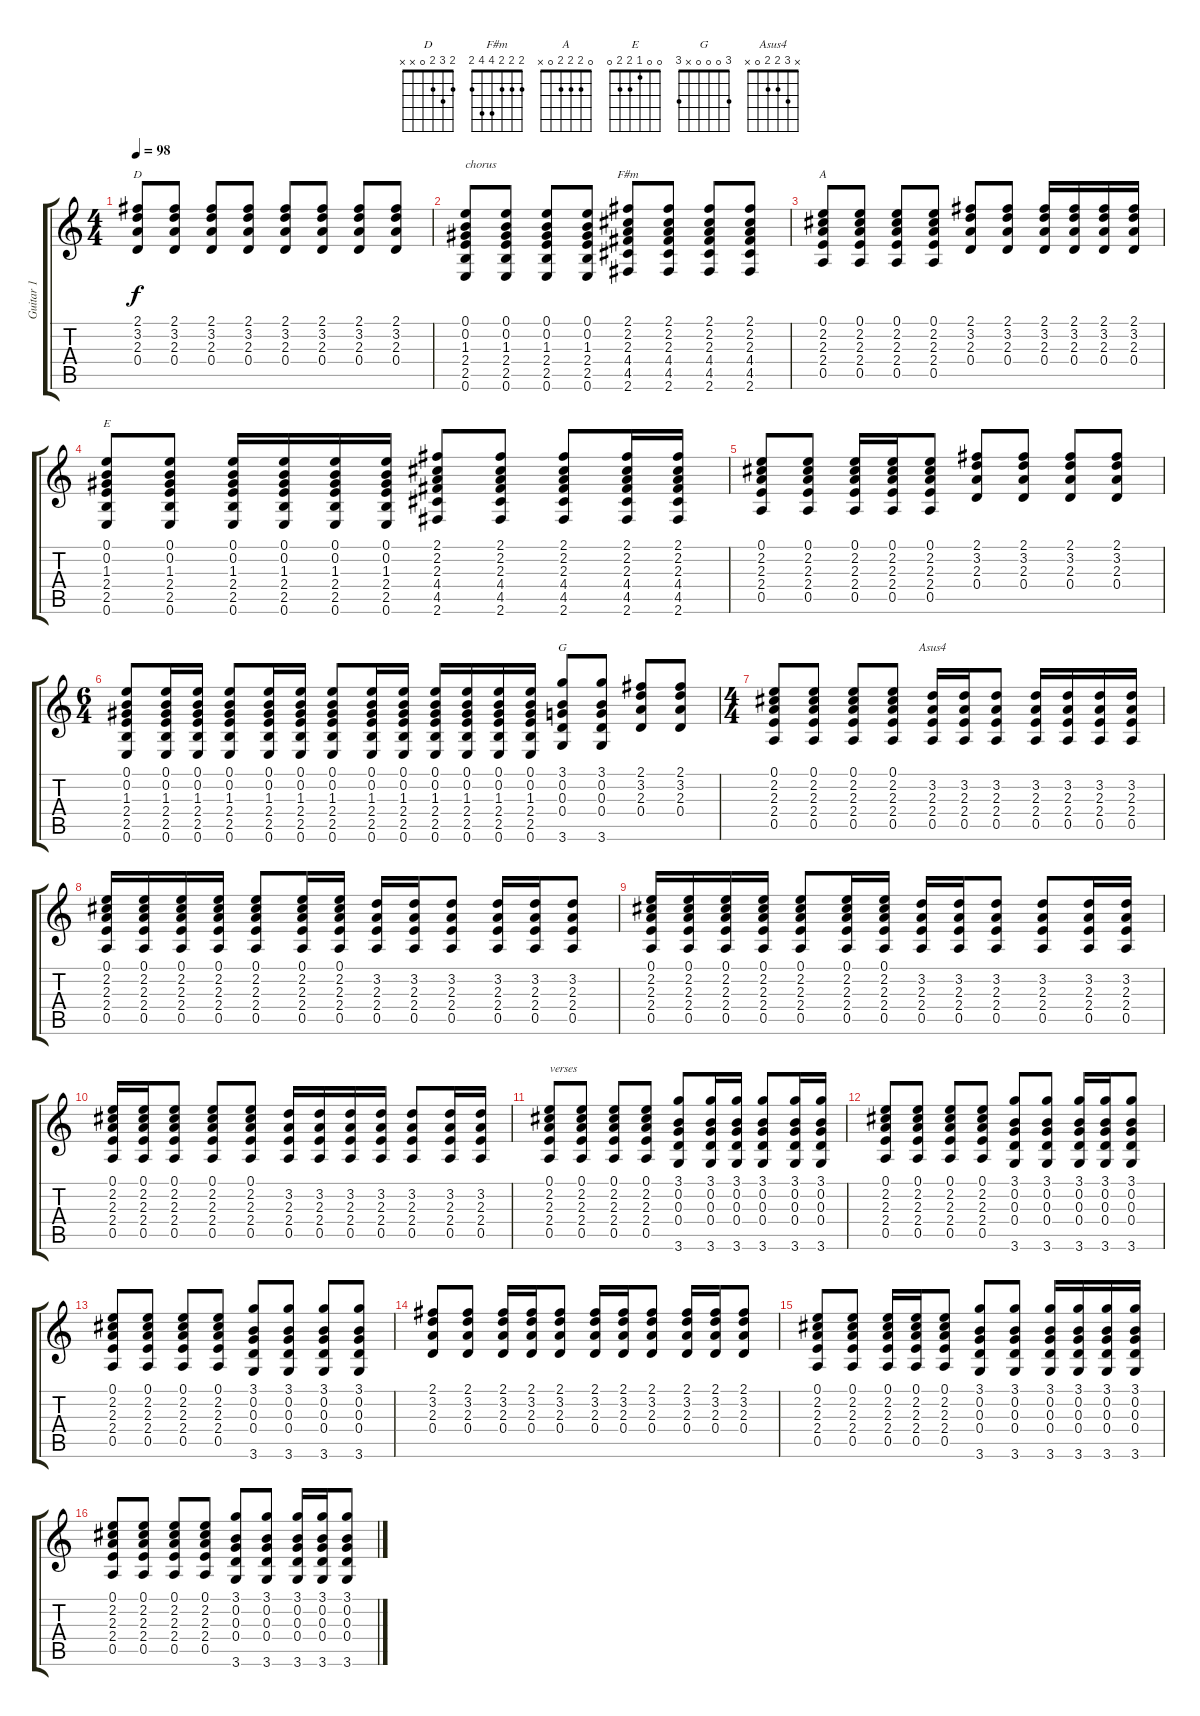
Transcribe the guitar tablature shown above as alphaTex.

\track ("Guitar 1" "Guitar 1") {instrument acousticguitarsteel}
\staff {score tabs}
\tuning (E4 B3 G3 D3 A2 E2) {hide}
\chord ("D" 2 3 2 0 x x)
\chord ("F#m" 2 2 2 4 4 2)
\chord ("A" 0 2 2 2 0 x)
\chord ("E" 0 0 1 2 2 0)
\chord ("G" 3 0 0 0 x 3)
\chord ("Asus4" x 3 2 2 0 x)
\ts (4 4)
\tempo 98
\clef g2
\ks c
(2.1 3.2 2.3 0.4).8{ch "D" dy f} (2.1 3.2 2.3 0.4).8 (2.1 3.2 2.3 0.4).8 (2.1 3.2 2.3 0.4).8 (2.1 3.2 2.3 0.4).8 (2.1 3.2 2.3 0.4).8 (2.1 3.2 2.3 0.4).8 (2.1 3.2 2.3 0.4).8 |
(0.1 0.2 1.3 2.4 2.5 0.6).8{txt "chorus"} (0.1 0.2 1.3 2.4 2.5 0.6).8 (0.1 0.2 1.3 2.4 2.5 0.6).8 (0.1 0.2 1.3 2.4 2.5 0.6).8 (2.1 2.2 2.3 4.4 4.5 2.6).8{ch "F#m"} (2.1 2.2 2.3 4.4 4.5 2.6).8 (2.1 2.2 2.3 4.4 4.5 2.6).8 (2.1 2.2 2.3 4.4 4.5 2.6).8 |
(0.1 2.2 2.3 2.4 0.5).8{ch "A"} (0.1 2.2 2.3 2.4 0.5).8 (0.1 2.2 2.3 2.4 0.5).8 (0.1 2.2 2.3 2.4 0.5).8 (2.1 3.2 2.3 0.4).8 (2.1 3.2 2.3 0.4).8 (2.1 3.2 2.3 0.4).16 (2.1 3.2 2.3 0.4).16 (2.1 3.2 2.3 0.4).16 (2.1 3.2 2.3 0.4).16 |
(0.1 0.2 1.3 2.4 2.5 0.6).8{ch "E"} (0.1 0.2 1.3 2.4 2.5 0.6).8 (0.1 0.2 1.3 2.4 2.5 0.6).16 (0.1 0.2 1.3 2.4 2.5 0.6).16 (0.1 0.2 1.3 2.4 2.5 0.6).16 (0.1 0.2 1.3 2.4 2.5 0.6).16 (2.1 2.2 2.3 4.4 4.5 2.6).8 (2.1 2.2 2.3 4.4 4.5 2.6).8 (2.1 2.2 2.3 4.4 4.5 2.6).8 (2.1 2.2 2.3 4.4 4.5 2.6).16 (2.1 2.2 2.3 4.4 4.5 2.6).16 |
(0.1 2.2 2.3 2.4 0.5).8 (0.1 2.2 2.3 2.4 0.5).8 (0.1 2.2 2.3 2.4 0.5).16 (0.1 2.2 2.3 2.4 0.5).16 (0.1 2.2 2.3 2.4 0.5).8 (2.1 3.2 2.3 0.4).8 (2.1 3.2 2.3 0.4).8 (2.1 3.2 2.3 0.4).8 (2.1 3.2 2.3 0.4).8 |
\ts (6 4)
(0.1 0.2 1.3 2.4 2.5 0.6).8 (0.1 0.2 1.3 2.4 2.5 0.6).16 (0.1 0.2 1.3 2.4 2.5 0.6).16 (0.1 0.2 1.3 2.4 2.5 0.6).8 (0.1 0.2 1.3 2.4 2.5 0.6).16 (0.1 0.2 1.3 2.4 2.5 0.6).16 (0.1 0.2 1.3 2.4 2.5 0.6).8 (0.1 0.2 1.3 2.4 2.5 0.6).16 (0.1 0.2 1.3 2.4 2.5 0.6).16 (0.1 0.2 1.3 2.4 2.5 0.6).16 (0.1 0.2 1.3 2.4 2.5 0.6).16 (0.1 0.2 1.3 2.4 2.5 0.6).16 (0.1 0.2 1.3 2.4 2.5 0.6).16 (3.1 0.2 0.3 0.4 3.6).8{ch "G"} (3.1 0.2 0.3 0.4 3.6).8 (2.1 3.2 2.3 0.4).8 (2.1 3.2 2.3 0.4).8 |
\ts (4 4)
(0.1 2.2 2.3 2.4 0.5).8 (0.1 2.2 2.3 2.4 0.5).8 (0.1 2.2 2.3 2.4 0.5).8 (0.1 2.2 2.3 2.4 0.5).8 (3.2 2.3 2.4 0.5).16{ch "Asus4"} (3.2 2.3 2.4 0.5).16 (3.2 2.3 2.4 0.5).8 (3.2 2.3 2.4 0.5).16 (3.2 2.3 2.4 0.5).16 (3.2 2.3 2.4 0.5).16 (3.2 2.3 2.4 0.5).16 |
(0.1 2.2 2.3 2.4 0.5).16 (0.1 2.2 2.3 2.4 0.5).16 (0.1 2.2 2.3 2.4 0.5).16 (0.1 2.2 2.3 2.4 0.5).16 (0.1 2.2 2.3 2.4 0.5).8 (0.1 2.2 2.3 2.4 0.5).16 (0.1 2.2 2.3 2.4 0.5).16 (3.2 2.3 2.4 0.5).16 (3.2 2.3 2.4 0.5).16 (3.2 2.3 2.4 0.5).8 (3.2 2.3 2.4 0.5).16 (3.2 2.3 2.4 0.5).16 (3.2 2.3 2.4 0.5).8 |
(0.1 2.2 2.3 2.4 0.5).16 (0.1 2.2 2.3 2.4 0.5).16 (0.1 2.2 2.3 2.4 0.5).16 (0.1 2.2 2.3 2.4 0.5).16 (0.1 2.2 2.3 2.4 0.5).8 (0.1 2.2 2.3 2.4 0.5).16 (0.1 2.2 2.3 2.4 0.5).16 (3.2 2.3 2.4 0.5).16 (3.2 2.3 2.4 0.5).16 (3.2 2.3 2.4 0.5).8 (3.2 2.3 2.4 0.5).8 (3.2 2.3 2.4 0.5).16 (3.2 2.3 2.4 0.5).16 |
(0.1 2.2 2.3 2.4 0.5).16 (0.1 2.2 2.3 2.4 0.5).16 (0.1 2.2 2.3 2.4 0.5).8 (0.1 2.2 2.3 2.4 0.5).8 (0.1 2.2 2.3 2.4 0.5).8 (3.2 2.3 2.4 0.5).16 (3.2 2.3 2.4 0.5).16 (3.2 2.3 2.4 0.5).16 (3.2 2.3 2.4 0.5).16 (3.2 2.3 2.4 0.5).8 (3.2 2.3 2.4 0.5).16 (3.2 2.3 2.4 0.5).16 |
(0.1 2.2 2.3 2.4 0.5).8{txt "verses"} (0.1 2.2 2.3 2.4 0.5).8 (0.1 2.2 2.3 2.4 0.5).8 (0.1 2.2 2.3 2.4 0.5).8 (3.1 0.2 0.3 0.4 3.6).8 (3.1 0.2 0.3 0.4 3.6).16 (3.1 0.2 0.3 0.4 3.6).16 (3.1 0.2 0.3 0.4 3.6).8 (3.1 0.2 0.3 0.4 3.6).16 (3.1 0.2 0.3 0.4 3.6).16 |
(0.1 2.2 2.3 2.4 0.5).8 (0.1 2.2 2.3 2.4 0.5).8 (0.1 2.2 2.3 2.4 0.5).8 (0.1 2.2 2.3 2.4 0.5).8 (3.1 0.2 0.3 0.4 3.6).8 (3.1 0.2 0.3 0.4 3.6).8 (3.1 0.2 0.3 0.4 3.6).16 (3.1 0.2 0.3 0.4 3.6).16 (3.1 0.2 0.3 0.4 3.6).8 |
(0.1 2.2 2.3 2.4 0.5).8 (0.1 2.2 2.3 2.4 0.5).8 (0.1 2.2 2.3 2.4 0.5).8 (0.1 2.2 2.3 2.4 0.5).8 (3.1 0.2 0.3 0.4 3.6).8 (3.1 0.2 0.3 0.4 3.6).8 (3.1 0.2 0.3 0.4 3.6).8 (3.1 0.2 0.3 0.4 3.6).8 |
(2.1 3.2 2.3 0.4).8 (2.1 3.2 2.3 0.4).8 (2.1 3.2 2.3 0.4).16 (2.1 3.2 2.3 0.4).16 (2.1 3.2 2.3 0.4).8 (2.1 3.2 2.3 0.4).16 (2.1 3.2 2.3 0.4).16 (2.1 3.2 2.3 0.4).8 (2.1 3.2 2.3 0.4).16 (2.1 3.2 2.3 0.4).16 (2.1 3.2 2.3 0.4).8 |
(0.1 2.2 2.3 2.4 0.5).8 (0.1 2.2 2.3 2.4 0.5).8 (0.1 2.2 2.3 2.4 0.5).16 (0.1 2.2 2.3 2.4 0.5).16 (0.1 2.2 2.3 2.4 0.5).8 (3.1 0.2 0.3 0.4 3.6).8 (3.1 0.2 0.3 0.4 3.6).8 (3.1 0.2 0.3 0.4 3.6).16 (3.1 0.2 0.3 0.4 3.6).16 (3.1 0.2 0.3 0.4 3.6).16 (3.1 0.2 0.3 0.4 3.6).16 |
(0.1 2.2 2.3 2.4 0.5).8 (0.1 2.2 2.3 2.4 0.5).8 (0.1 2.2 2.3 2.4 0.5).8 (0.1 2.2 2.3 2.4 0.5).8 (3.1 0.2 0.3 0.4 3.6).8 (3.1 0.2 0.3 0.4 3.6).8 (3.1 0.2 0.3 0.4 3.6).16 (3.1 0.2 0.3 0.4 3.6).16 (3.1 0.2 0.3 0.4 3.6).8
